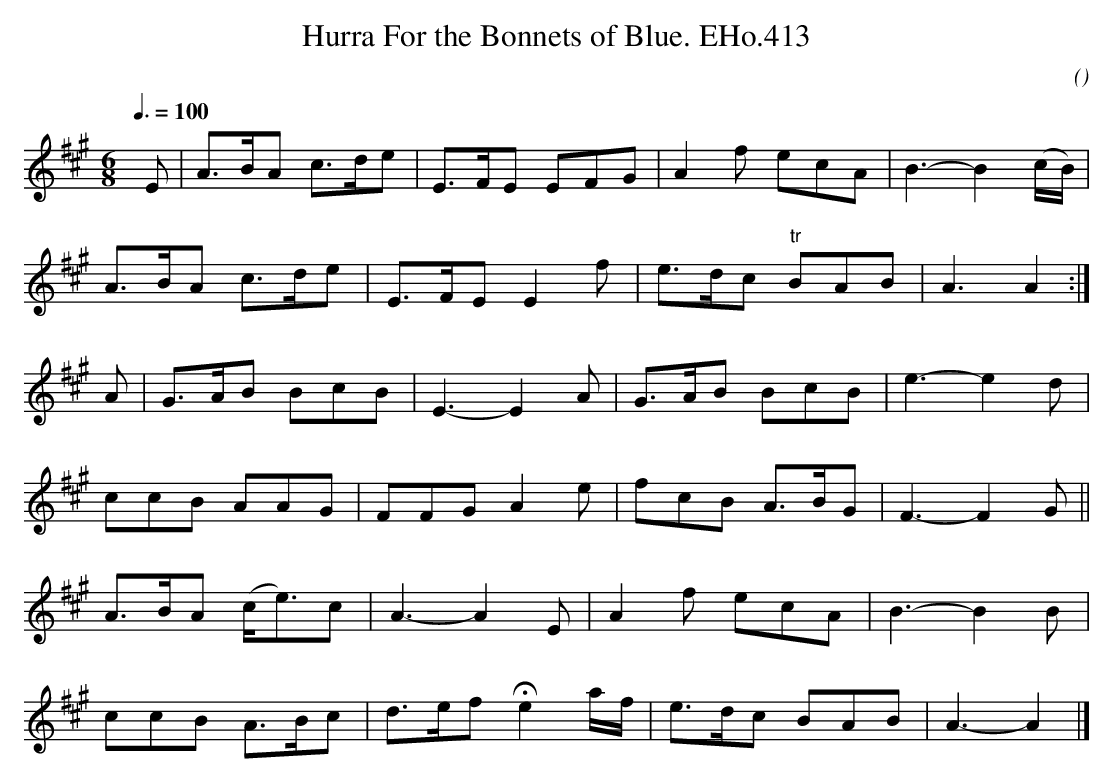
X:1
T:Hurra For the Bonnets of Blue. EHo.413
M:6/8
L:1/8
Q:3/8=100
C:
O:
K:A
yE | A>BA c>de | E>FE EFG | A2f ecA | B3-B2 (c/B/) |
A>BA c>de | E>FE E2f | e>dc "tr"BAB | A3A2 :|
A | G>AB BcB | E3-E2A | G>AB BcB | e3-e2d |
ccB AAG | FFG A2e | fcB A>BG | F3-F2G ||
A>BA (c<e)c | A3-A2E | A2f ecA | B3-B2B |
ccB A>Bc | d>ef !fermata!e2a/f/ | e>dc BAB | A3-A2 |]
